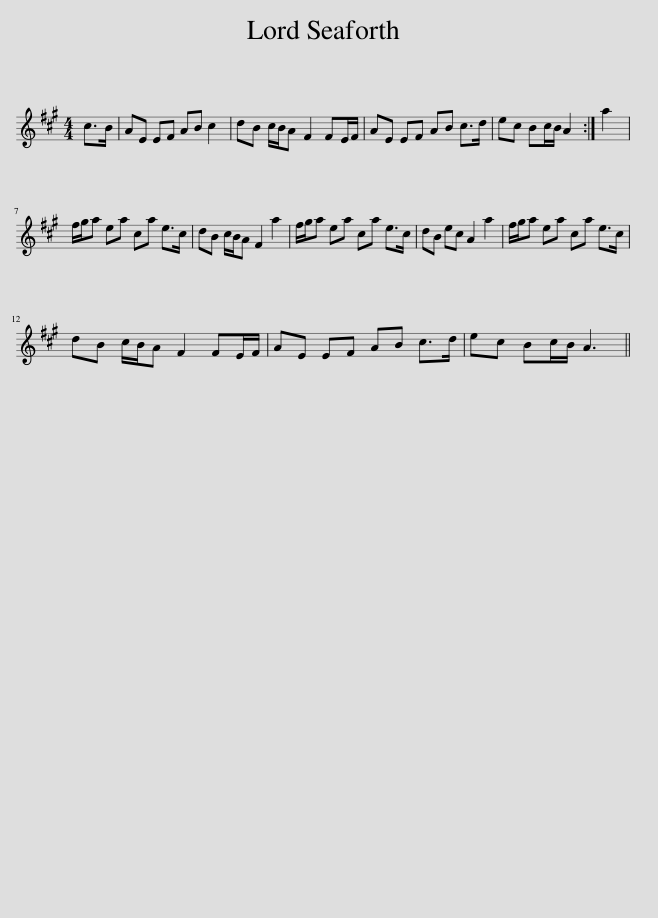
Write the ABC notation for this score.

X:1
L:1/8
M:4/4
I:linebreak $
K:A
V:1 treble
V:1
 c>B | AE EF AB c2 | dB c/B/A F2 FE/F/ | AE EF AB c>d | ec Bc/B/ A2 :| %5
 a2 |$ f/g/a ea ca e>c | dB c/B/A F2 a2 | f/g/a ea ca e>c | dB ec A2 a2 | %10
 f/g/a ea ca e>c |$ dB c/B/A F2 FE/F/ | AE EF AB c>d | ec Bc/B/ A3 || %14
